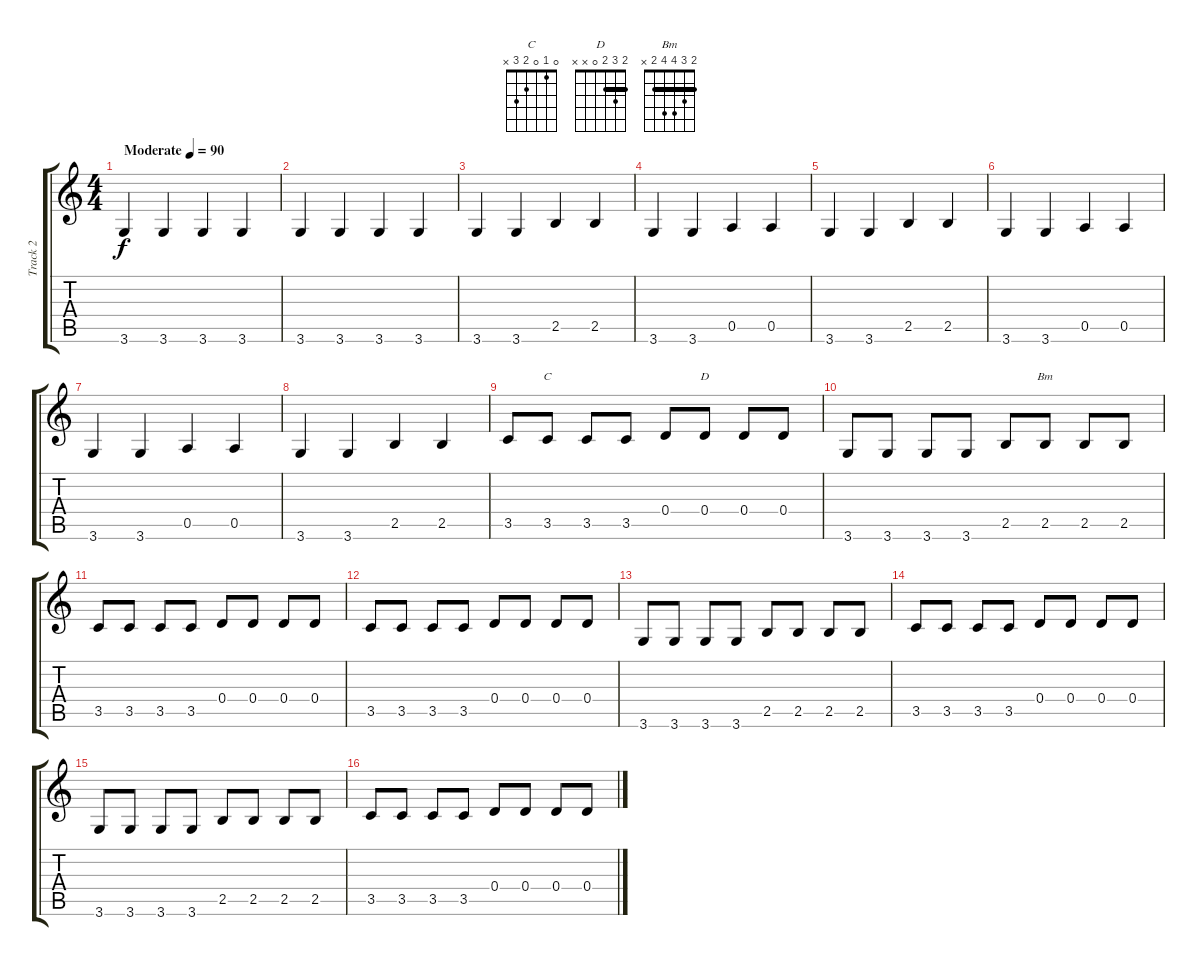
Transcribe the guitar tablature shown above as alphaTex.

\track ("Track 2" "Track 2") {instrument acousticbass}
\staff {score tabs}
\tuning (E4 B3 G3 D3 A2 E2) {hide}
\chord ("C" 0 1 0 2 3 x)
\chord ("D" 2 3 2 0 x x) {barre 2}
\chord ("Bm" 2 3 4 4 2 x) {barre 2}
\ts (4 4)
\tempo (90 "Moderate")
\clef g2
\ks c
3.6.4{dy f instrument acousticbass} 3.6.4 3.6.4 3.6.4 |
3.6.4 3.6.4 3.6.4 3.6.4 |
3.6.4 3.6.4 2.5.4 2.5.4 |
3.6.4 3.6.4 0.5.4 0.5.4 |
3.6.4 3.6.4 2.5.4 2.5.4 |
3.6.4 3.6.4 0.5.4 0.5.4 |
3.6.4 3.6.4 0.5.4 0.5.4 |
3.6.4 3.6.4 2.5.4 2.5.4 |
3.5.8 3.5.8{ch "C"} 3.5.8 3.5.8 0.4.8 0.4.8{ch "D"} 0.4.8 0.4.8 |
3.6.8 3.6.8 3.6.8 3.6.8 2.5.8 2.5.8{ch "Bm"} 2.5.8 2.5.8 |
3.5.8 3.5.8 3.5.8 3.5.8 0.4.8 0.4.8 0.4.8 0.4.8 |
3.5.8 3.5.8 3.5.8 3.5.8 0.4.8 0.4.8 0.4.8 0.4.8 |
3.6.8 3.6.8 3.6.8 3.6.8 2.5.8 2.5.8 2.5.8 2.5.8 |
3.5.8 3.5.8 3.5.8 3.5.8 0.4.8 0.4.8 0.4.8 0.4.8 |
3.6.8 3.6.8 3.6.8 3.6.8 2.5.8 2.5.8 2.5.8 2.5.8 |
3.5.8 3.5.8 3.5.8 3.5.8 0.4.8 0.4.8 0.4.8 0.4.8
